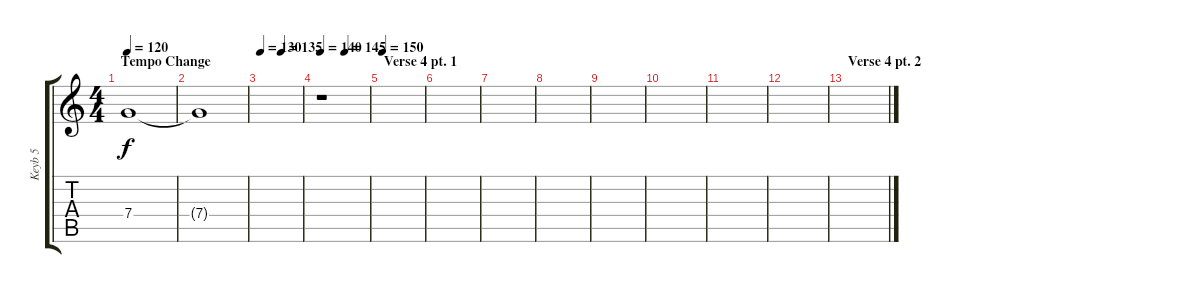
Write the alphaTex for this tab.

\track ("Keyb 5" "Keyb 5") {instrument stringensemble1}
\staff {score tabs}
\tuning (D5 A4 F4 C4 G3 C3) {hide}
\ts (4 4)
\section ("" "Tempo Change")
\tempo 120
\clef g2
\ks c
7.4{t}.1{dy f} |
7.4{t}.1{volume 0} |
\tempo 130
\tempo (135 0.5)
|
\tempo 140
\tempo (145 0.5)
r.1{volume 12 balance 8 instrument lead2sawtooth} |
\section ("" "Verse 4 pt. 1")
\tempo 150
|
|
|
|
|
|
|
|
\section ("" "Verse 4 pt. 2")
